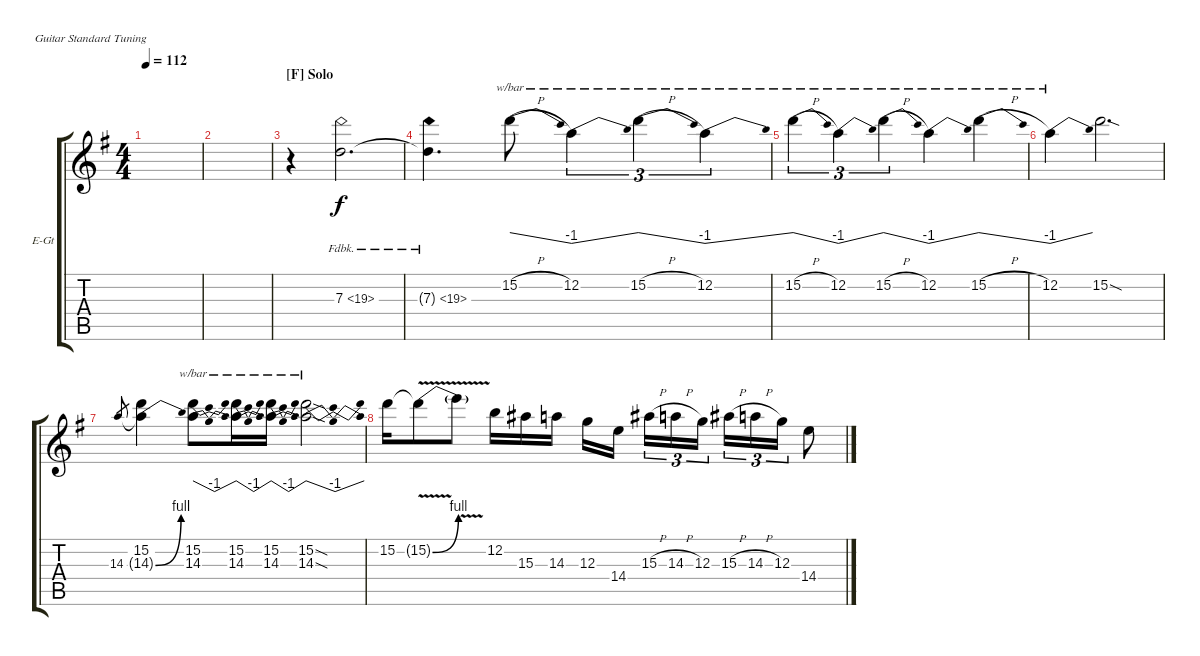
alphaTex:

\defaultSystemsLayout 4
\bracketExtendMode groupsimilarinstruments
\firstSystemTrackNameOrientation horizontal
\otherSystemsTrackNameOrientation horizontal
\track ("Guitar 3" "E-Gt") {instrument distortionguitar}
\staff {score tabs}
\tuning (E4 B3 G3 D3 A2 E2)
\ts (4 4)
\tempo 112
\clef g2
\scale
1.08575
\ks g
|
\scale
0.91425 |
\section ("F" "Solo")
\scale
1.05549 r.4 7.3{fh 12}.2{d} |
\scale
0.944515 7.3{fh 12 t}.4{d} 15.2{h}.8{tbe (dive default 0 0 45 -4)} 12.2.4{tu (3 2) tbe (dive default 0 -4 46.199999999999996 0)} 15.2{h}.4{tu (3 2) tbe (dive default 0 0 45 -4)} 12.2.4{tu (3 2) tbe (dive default 0 -4 46.199999999999996 0)} |
\scale
1.05549 15.2{h}.4{tu (3 2) tbe (dive default 0 0 45 -4)} 12.2.4{tu (3 2) tbe (dive default 0 -4 45.6 0)} 15.2{h}.4{tu (3 2) tbe (dive default 0 0 45 -4)} 12.2.4{tbe (dive default 0 -4 46.199999999999996 0)} 15.2{h}.4{tbe (dive default 0 0 45 -4)} |
\scale
0.944515 12.2.4{tbe (dive default 0 -4 47.4 0)} 15.2{sod}.2{d} |
\scale
1.05549 14.3.8{gr} (14.3{be (bend 0 0 15 4) t} 15.2).4 (14.3 15.2).8{tbe (dip default 0 0 15 -4 30 0)} (14.3 15.2).16{tbe (dip default 0 0 15 -4 30 0)} (14.3 15.2).16{tbe (dip default 0 0 15 -4 30 0)} (14.3{sod} 15.2{sod}).2{tbe (dip default 0 0 15 -4 30 0)} |
\scale
0.944515 15.2.16 15.2{be (bend 0 0 15 4) v t}.8 15.2{v t}.8 12.2.16 15.3.16 14.3.16 12.3.16 14.4.16 15.3{h}.16{tu (3 2)} 14.3{h}.16{tu (3 2)} 12.3.16{tu (3 2)} 15.3{h}.16{tu (3 2)} 14.3{h}.16{tu (3 2)} 12.3.16{tu (3 2)} 14.4.8
